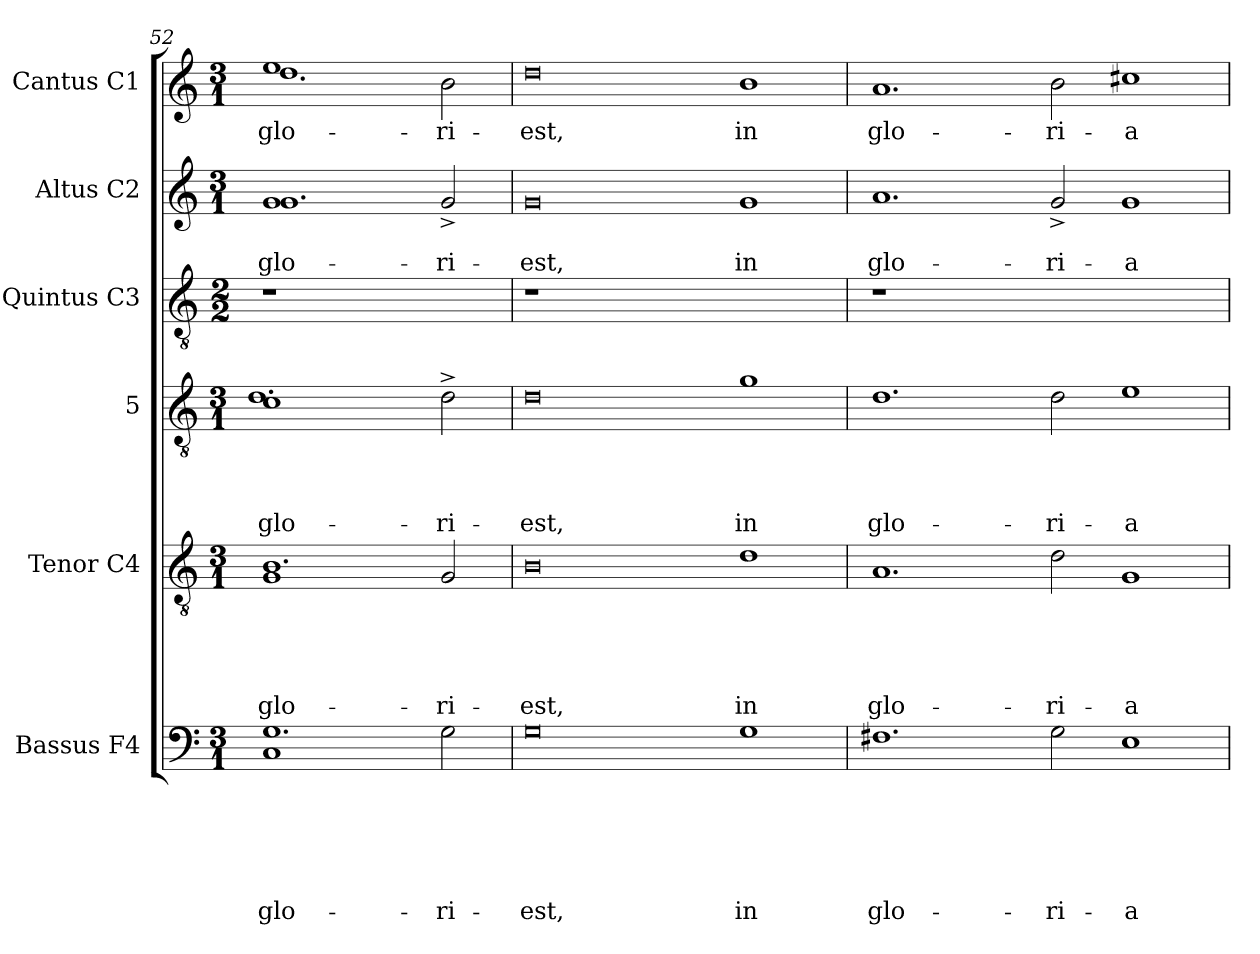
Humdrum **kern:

**kern	**text	**text	**text	**text	**text	**text	**kern	**text	**text	**text	**text	**text	**kern	**text	**text	**text	**text	**kern	**kern	**text	**text	**kern	**text
*part6	*part6	*part6	*part6	*part6	*part6	*part6	*part5	*part5	*part5	*part5	*part5	*part5	*part4	*part4	*part4	*part4	*part4	*part3	*part2	*part2	*part2	*part1	*part1
*staff6	*staff6	*staff6	*staff6	*staff6	*staff6	*staff6	*staff5	*staff5	*staff5	*staff5	*staff5	*staff5	*staff4	*staff4	*staff4	*staff4	*staff4	*staff3	*staff2	*staff2	*staff2	*staff1	*staff1
*I"Bassus F4	*	*	*	*	*	*	*I"Tenor C4	*	*	*	*	*	*I"5	*	*	*	*	*I"Quintus C3	*I"Altus C2	*	*	*I"Cantus C1	*
*I'B	*	*	*	*	*	*	*I'T	*	*	*	*	*	*	*	*	*	*	*	*I'A	*	*	*I'C	*
*clefF4	*	*	*	*	*	*	*clefGv2	*	*	*	*	*	*clefGv2	*	*	*	*	*clefGv2	*clefG2	*	*	*clefG2	*
*k[]	*	*	*	*	*	*	*k[]	*	*	*	*	*	*k[]	*	*	*	*	*k[]	*k[]	*	*	*k[]	*
*C:	*	*	*	*	*	*	*C:	*	*	*	*	*	*C:	*	*	*	*	*C:	*C:	*	*	*C:	*
*M3/1	*	*	*	*	*	*	*M3/1	*	*	*	*	*	*M3/1	*	*	*	*	*M2/2	*M3/1	*	*	*M3/1	*
=52	=52	=52	=52	=52	=52	=52	=52	=52	=52	=52	=52	=52	=52	=52	=52	=52	=52	=52	=52	=52	=52	=52	=52
!	!	!	!	!	!	!LO:LY:b:rj	!	!	!	!	!	!	!	!	!	!	!	!	!	!	!	!	!
*^	*	*	*	*	*	*	*	*	*	*	*	*	*	*	*	*	*	*	*	*	*	*	*
!	!	!	!	!	!	!	!LO:LY:b	!	!	!	!	!	!LO:LY:b:rj	!	!	!	!	!	!	!	!	!	!	!
*	*	*	*	*	*	*	*	*^	*	*	*	*	*	*	*	*	*	*	*	*	*	*	*	*
!	!	!	!	!	!	!	!	!	!	!	!	!	!	!LO:LY:b	!	!	!	!	!LO:LY:b:rj	!	!	!	!	!	!
*	*	*	*	*	*	*	*	*	*	*	*	*	*	*	*^	*	*	*	*	*	*	*	*	*	*
!	!	!	!	!	!	!	!	!	!	!	!	!	!	!	!	!	!	!	!	!LO:LY:b	!	!	!	!LO:LY:b:rj	!	!
*	*	*	*	*	*	*	*	*	*	*	*	*	*	*	*	*	*	*	*	*	*	*^	*	*	*	*
!	!	!	!	!	!	!	!	!	!	!	!	!	!	!	!	!	!	!	!	!	!	!	!	!	!LO:LY:b	!	!LO:LY:b:rj
*	*	*	*	*	*	*	*	*	*	*	*	*	*	*	*	*	*	*	*	*	*	*	*	*	*	*^	*
!	!	!	!	!	!	!	!	!	!	!	!	!	!	!	!	!	!	!	!	!	!	!	!	!	!	!	!	!LO:LY:b
1C	1.G	.	.	.	.	.	glo-	1G	1.B	.	.	.	.	glo-	1c	1.d	.	.	.	glo-	1r	1g	1.g	.	glo-	1ee	1.dd	glo-
1ryy	.	.	.	.	.	.	.	1ryy	.	.	.	.	.	.	1ryy	.	.	.	.	.	1ryy	1ryy	.	.	.	1ryy	.	.
!	!	!	!	!	!	!	!LO:LY:b	!	!	!	!	!	!	!LO:LY:b	!	!	!	!	!	!LO:LY:b	!	!	!	!	!LO:LY:b	!	!	!LO:LY:b
.	2G\	.	.	.	.	.	-ri-	.	2G/	.	.	.	.	-ri-	.	2d^<\	.	.	.	-ri-	.	.	2g^>/	.	-ri-	.	2b\	-ri-
=53	=53	=53	=53	=53	=53	=53	=53	=53	=53	=53	=53	=53	=53	=53	=53	=53	=53	=53	=53	=53	=53	=53	=53	=53	=53	=53	=53	=53
!	!	!	!	!	!	!	!LO:LY:b	!	!	!	!	!	!	!LO:LY:b	!	!	!	!	!	!LO:LY:b	!	!	!	!	!LO:LY:b	!	!	!LO:LY:b
*v	*v	*	*	*	*	*	*	*	*	*	*	*	*	*	*v	*v	*	*	*	*	*	*v	*v	*	*	*v	*v	*
*	*	*	*	*	*	*	*v	*v	*	*	*	*	*	*	*	*	*	*	*	*	*	*	*	*
0G	.	.	.	.	.	-est,	0B	.	.	.	.	-est,	0d	.	.	.	-est,	1r	0g	.	-est,	0dd	-est,
.	.	.	.	.	.	.	.	.	.	.	.	.	.	.	.	.	.	0ryy	.	.	.	.	.
!	!	!	!	!	!	!LO:LY:b	!	!	!	!	!	!LO:LY:b	!	!	!	!	!LO:LY:b	!	!	!	!LO:LY:b	!	!LO:LY:b
1G	.	.	.	.	.	in	1d	.	.	.	.	in	1g	.	.	.	in	.	1g	.	in	1b	in
=54	=54	=54	=54	=54	=54	=54	=54	=54	=54	=54	=54	=54	=54	=54	=54	=54	=54	=54	=54	=54	=54	=54	=54
!	!	!	!	!	!	!LO:LY:b	!	!	!	!	!	!LO:LY:b	!	!	!	!	!LO:LY:b	!	!	!	!LO:LY:b	!	!LO:LY:b
1.F#X	.	.	.	.	.	glo-	1.A	.	.	.	.	glo-	1.d	.	.	.	glo-	1r	1.a	.	glo-	1.a	glo-
.	.	.	.	.	.	.	.	.	.	.	.	.	.	.	.	.	.	0ryy	.	.	.	.	.
!	!	!	!	!	!	!LO:LY:b	!	!	!	!	!	!LO:LY:b	!	!	!	!	!LO:LY:b	!	!	!	!LO:LY:b	!	!LO:LY:b
2G\	.	.	.	.	.	-ri-	2d\	.	.	.	.	-ri-	2d\	.	.	.	-ri-	.	2g^</	.	-ri-	2b\	-ri-
!	!	!	!	!	!	!LO:LY:b:rj	!	!	!	!	!	!LO:LY:b:rj	!	!	!	!	!LO:LY:b:rj	!	!	!	!LO:LY:b:rj	!	!LO:LY:b:rj
1E	.	.	.	.	.	-a	1G	.	.	.	.	-a	1e	.	.	.	-a	.	1g	.	-a	1cc#X	-a
=	=	=	=	=	=	=	=	=	=	=	=	=	=	=	=	=	=	=	=	=	=	=	=
*-	*-	*-	*-	*-	*-	*-	*-	*-	*-	*-	*-	*-	*-	*-	*-	*-	*-	*-	*-	*-	*-	*-	*-
